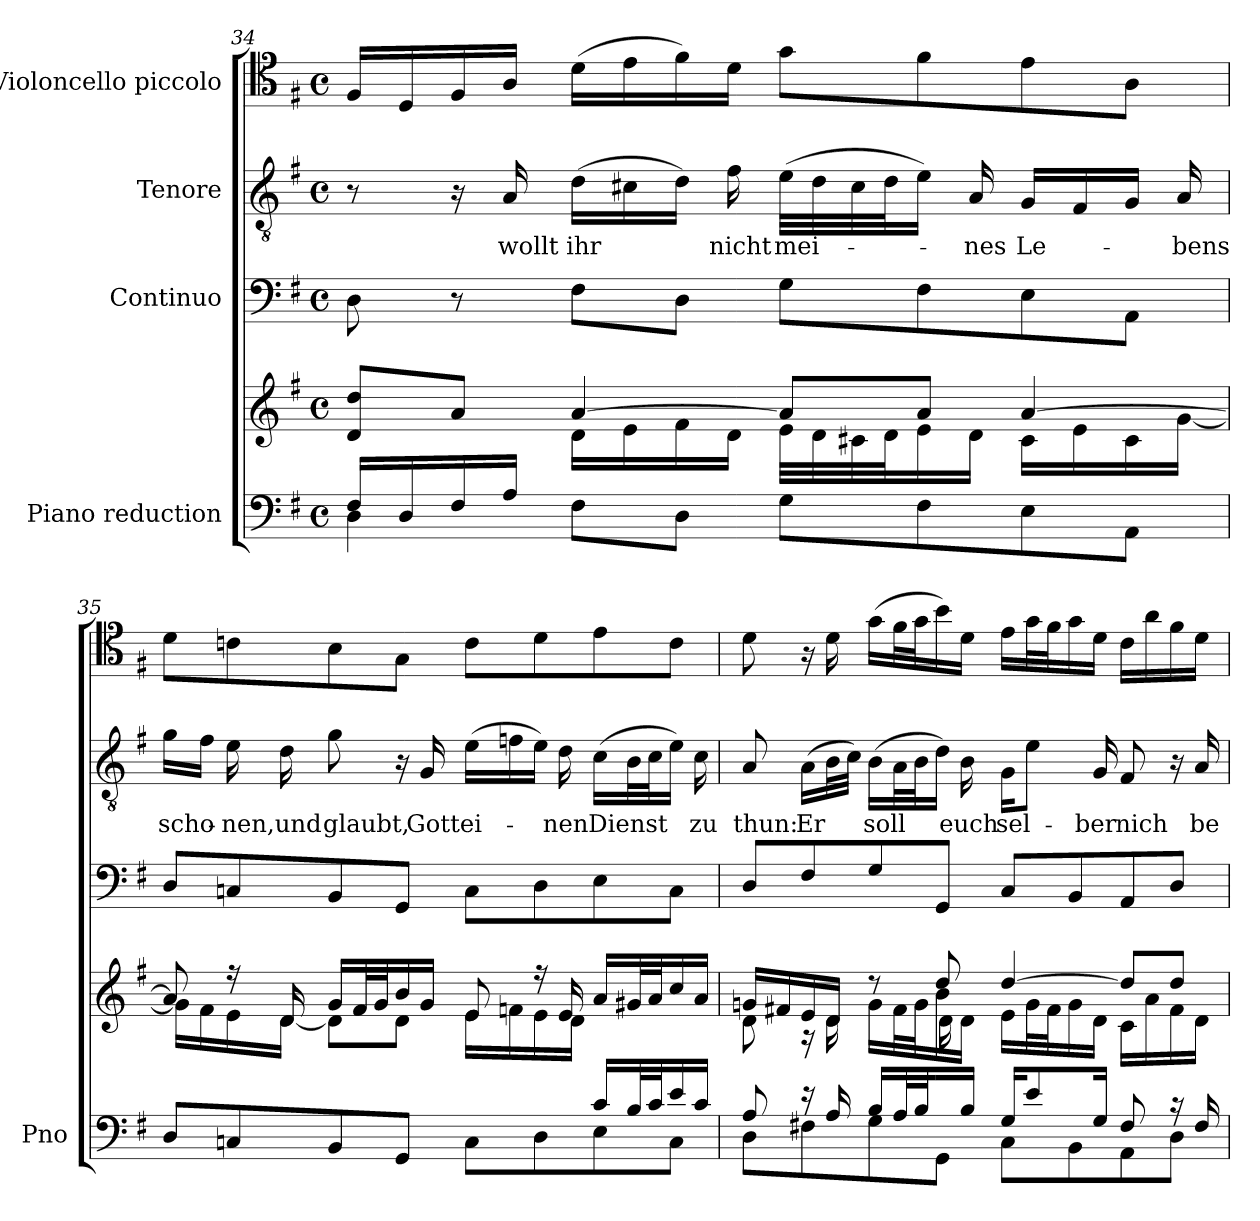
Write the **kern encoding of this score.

**kern	**kern	**kern	**kern	**text	**kern
*part4	*part4	*part3	*part2	*part2	*part1
*staff5	*staff4	*staff3	*staff2	*staff2	*staff1
*I"Piano reduction	*	*I"Continuo	*I"Tenore	*	*I"Violoncello piccolo
*I'Pno	*	*	*	*	*
*clefF4	*clefG2	*clefF4	*clefGv2	*	*clefC4
*k[f#]	*k[f#]	*k[f#]	*k[f#]	*	*k[f#]
*M4/4	*M4/4	*M4/4	*M4/4	*	*M4/4
*met(c)	*met(c)	*met(c)	*met(c)	*	*met(c)
=34	=34	=34	=34	=34	=34
*^	*^	*	*	*	*
16F#/LL	4D\	8d/ 8dd/L	4ryy	8D\	8r	.	16F#/LL
16D/	.	.	.	.	.	.	16D/
16F#/	.	8a/J	.	8r	16r	.	16F#/
!	!	!	!	!	!	!LO:LY:b	!
16A/JJ	.	.	.	.	16A/	wollt	16A/JJ
!	!	!	!	!	!	!LO:LY:b	!
2.ryy	8F#\L	[4a/	16d\LL	8F#\L	(16d\LL	ihr	(16d\LL
.	.	.	16e\	.	16c#X\	.	16e\
.	8D\J	.	16f#\	8D\J	16d\JJ)	.	16f#\)
!	!	!	!	!	!	!LO:LY:b	!
.	.	.	16d\JJ	.	16f#\	nicht	16d\JJ
!	!	!	!	!	!	!LO:LY:b	!
.	8G\L	8a/L]	32e\LLL	8G\L	(32e\LLL	mei-	8g\L
.	.	.	32d\	.	32d\	.	.
.	.	.	32c#X\	.	32c#\	.	.
.	.	.	32d\J	.	32d\J	.	.
.	8F#\	8a/J	16e\	8F#\	16e\JJ)	.	8f#\
!	!	!	!	!	!	!LO:LY:b	!
.	.	.	16d\JJ	.	16A/	-nes	.
!	!	!	!	!	!	!LO:LY:b	!
.	8E\	[4a/	16c#\LL	8E\	16G/LL	Le-	8e\
.	.	.	16e\	.	16F#/	.	.
.	8AA\J	.	16c#\	8AA\J	16G/JJ	.	8A\J
!	!	!	!	!	!	!LO:LY:b	!
.	.	.	[16g\JJ	.	16A/	-bens	.
!!LO:LB:g=z
=35	=35	=35	=35	=35	=35	=35	=35
!	!	!	!	!	!	!LO:LY:b	!
2.ryy	8D/L	8a/]	16g\LL]	8D/L	16g\LL	scho-	8d\L
.	.	.	16f#\	.	16f#\JJ	.	.
!	!	!	!	!	!	!LO:LY:b	!
.	8Cn/	16r	16e\	8Cn/	16e\	-nen,	8cn\
!	!	!	!	!	!	!LO:LY:b	!
.	.	16d/	[16d\JJ	.	16d\	und	.
!	!	!	!	!	!	!LO:LY:b	!
.	8BB/	16g/LL	8d\L]	8BB/	8g\	glaubt,	8B\
.	.	32f#/L	.	.	.	.	.
.	.	32g/J	.	.	.	.	.
.	8GG/J	16b/	8d\J	8GG/J	16r	.	8G\J
!	!	!	!	!	!	!LO:LY:b	!
.	.	16g/JJ	.	.	16G/	Gott	.
!	!	!	!	!	!	!LO:LY:b	!
.	8C\L	8e/	16e\LL	8C\L	(16e\LL	ei-	8c\L
.	.	.	16fn\	.	16fn\	.	.
.	8D\	16r	16e\	8D\	16e\JJ)	.	8d\
!	!	!	!	!	!	!LO:LY:b	!
.	.	16e/	16d\JJ	.	16d\	-nen	.
!	!	!	!	!	!	!LO:LY:b	!
16c/LL	8E\	16a/LL	4ryy	8E\	(16c\LL	Dienst	8e\
32B/L	.	32g#X/L	.	.	32B\L	.	.
32c/J	.	32a/J	.	.	32c\J	.	.
16e/	8C\J	16cc/	.	8C\J	16e\JJ)	.	8c\J
!	!	!	!	!	!	!LO:LY:b	!
16c/JJ	.	16a/JJ	.	.	16c\	zu	.
=36	=36	=36	=36	=36	=36	=36	=36
*	*	*	*^	*	*	*	*
!	!	!	!	!	!	!	!LO:LY:b	!
8A/	8D\L	16gn/LL	8d\	4.ryy	8D/L	8A/	thun:	8d\
.	.	16f#X/	.	.	.	.	.	.
!	!	!	!	!	!	!	!LO:LY:b	!
16r	8F#X\	16e/	16r	.	8F#/	(16A\LL	Er	16r
16A/	.	16d/JJ	16d\	.	.	32B\L	.	16d\
.	.	.	.	.	.	32c\JJJ)	.	.
!	!	!	!	!	!	!	!LO:LY:b	!
16B/LL	8G\	8r	16g\LL	.	8G/	(16B\LL	soll	(16g\LL
32A/L	.	.	32f#\L	.	.	32A\L	.	32f#\L
32B/J	.	.	32g\J	.	.	32B\J	.	32g\J
16ryy	8GG\J	8dd/	16b\	16d\	8GG/J	16d\JJ)	.	16b\)
!	!	!	!	!	!	!	!LO:LY:b	!
16B/JJ	.	.	16d\JJ	2ryy	.	16B\	euch	16d\JJ
!	!	!	!	!	!	!	!LO:LY:b	!
16G/KL	8C\L	[4dd/	16e\LL	.	8C/L	16G\KL	sel-	16e\LL
8e/	.	.	32g\L	.	.	8e\J	.	32g\L
.	.	.	32f#\J	.	.	.	.	32f#\J
.	8BB\	.	16g\	.	8BB/	.	.	16g\
!	!	!	!	!	!	!	!LO:LY:b	!
16G/Jk	.	.	16d\JJ	.	.	16G/	-ber	16d\JJ
!	!	!	!	!	!	!	!LO:LY:b	!
8F#/	8AA\	8dd/L]	16c\LL	.	8AA/	8F#/	nich	16c\LL
.	.	.	16a\	.	.	.	.	16a\
16r	8D\J	8dd/J	16f#\	.	8D/J	16r	.	16f#\
!	!	!	!	!	!	!	!LO:LY:b	!
16F#/	.	.	16d\JJ	16ryy	.	16A/	be-	16d\JJ
*v	*v	*	*	*	*	*	*	*
*	*v	*v	*v	*	*	*	*
=	=	=	=	=	=
*-	*-	*-	*-	*-	*-
